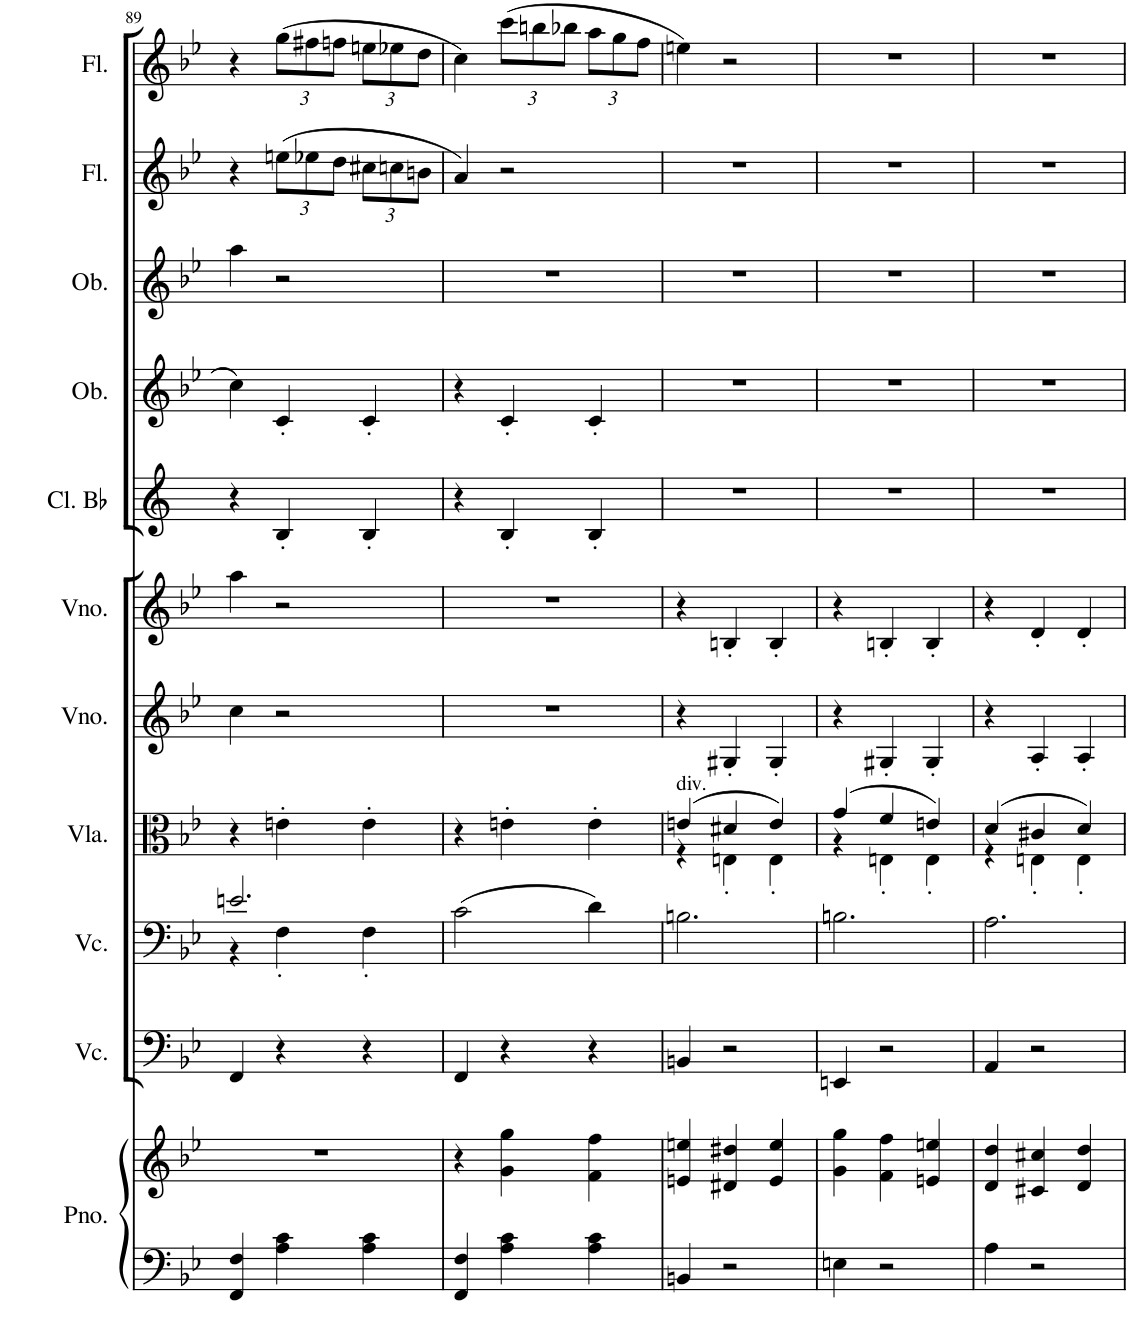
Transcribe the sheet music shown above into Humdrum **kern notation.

**kern	**kern	**kern	**kern	**kern	**kern	**kern	**kern	**kern	**kern	**kern	**kern
*part11	*part11	*part10	*part9	*part8	*part7	*part6	*part5	*part4	*part3	*part2	*part1
*staff12	*staff11	*staff10	*staff9	*staff8	*staff7	*staff6	*staff5	*staff4	*staff3	*staff2	*staff1
*I"Piano	*	*I"Violoncelo	*I"Violoncelo	*I"Viola	*I"Violino	*I"Violino	*I"Clarinete em Bb	*I"Oboé	*I"Oboé	*I"Flauta	*I"Flauta
*I'Pno.	*	*I'Vc.	*I'Vc.	*I'Vla.	*I'Vno.	*I'Vno.	*I'Cl. Bb	*I'Ob.	*I'Ob.	*I'Fl.	*I'Fl.
!!LO:PB:g=z
*clefF4	*clefG2	*clefF4	*clefF4	*clefC3	*clefG2	*clefG2	*clefG2	*clefG2	*clefG2	*clefG2	*clefG2
*	*	*	*	*	*	*	*Trd1c2	*	*	*	*
*k[b-e-]	*k[b-e-]	*k[b-e-]	*k[b-e-]	*k[b-e-]	*k[b-e-]	*k[b-e-]	*k[]	*k[b-e-]	*k[b-e-]	*k[b-e-]	*k[b-e-]
*M3/4	*M3/4	*M3/4	*M3/4	*M3/4	*M3/4	*M3/4	*M3/4	*M3/4	*M3/4	*M3/4	*M3/4
=89	=89	=89	=89	=89	=89	=89	=89	=89	=89	=89	=89
*	*	*	*^	*	*	*	*	*	*	*	*
4FF/ 4F/	2.r	4FF/	2.en/	4r	4r	4cc\	4aa\	4r	4cc\	4aa\	4r	4r
*	*	*	*	*	*	*	*	*	*	*	*Xbrackettup	*Xbrackettup
4A\ 4c\	.	4r	.	4F'\	4en'\	2r	2r	4B'/	4c'/	2r	(12een\L	(12gg\L
.	.	.	.	.	.	.	.	.	.	.	12ee-X\	12ff#X\
.	.	.	.	.	.	.	.	.	.	.	12dd\J	12ffn\J
4A\ 4c\	.	4r	.	4F'\	4e'\	.	.	4B'/	4c'/	.	12cc#X\L	12een\L
.	.	.	.	.	.	.	.	.	.	.	12ccn\	12ee-X\
.	.	.	.	.	.	.	.	.	.	.	12bn\J	12dd\J
*	*	*	*v	*v	*	*	*	*	*	*	*	*
=90	=90	=90	=90	=90	=90	=90	=90	=90	=90	=90	=90
4FF/ 4F/	4r	4FF/	(2c\	4r	2.r	2.r	4r	4r	2.r	4a/)	4cc\)
4A\ 4c\	4g\ 4gg\	4r	.	4en'\	.	.	4B'/	4c'/	.	2r	(12ccc\L
.	.	.	.	.	.	.	.	.	.	.	12bbn\
.	.	.	.	.	.	.	.	.	.	.	12bb-X\J
4A\ 4c\	4f\ 4ff\	4r	4d\)	4e'\	.	.	4B'/	4c'/	.	.	12aa\L
.	.	.	.	.	.	.	.	.	.	.	12gg\
.	.	.	.	.	.	.	.	.	.	.	12ff\J
=91	=91	=91	=91	=91	=91	=91	=91	=91	=91	=91	=91
*	*	*	*	*^	*	*	*	*	*	*	*
!	!	!	!	!LO:TX:a:t=div.	!	!	!	!	!	!	!	!
4BBn/	4en/ 4een/	4BBn/	2.Bn\	(4en/	4r	4r	4r	2.r	2.r	2.r	2.r	4een\)
2r	4d#X/ 4dd#X/	2r	.	4d#X/	4En'\	4G#X'/	4Bn'/	.	.	.	.	2r
.	4e/ 4ee/	.	.	4e/)	4E'\	4G#'/	4B'/	.	.	.	.	.
=92	=92	=92	=92	=92	=92	=92	=92	=92	=92	=92	=92	=92
4En\	4g\ 4gg\	4EEn/	2.Bn\	(4g/	4r	4r	4r	2.r	2.r	2.r	2.r	2.r
2r	4f\ 4ff\	2r	.	4f/	4En'\	4G#X'/	4Bn'/	.	.	.	.	.
.	4en/ 4een/	.	.	4en/)	4E'\	4G#'/	4B'/	.	.	.	.	.
=93	=93	=93	=93	=93	=93	=93	=93	=93	=93	=93	=93	=93
4A\	4d/ 4dd/	4AA/	2.A\	(4d/	4r	4r	4r	2.r	2.r	2.r	2.r	2.r
2r	4c#X/ 4cc#X/	2r	.	4c#X/	4En'\	4A'/	4d'/	.	.	.	.	.
.	4d/ 4dd/	.	.	4d/)	4E'\	4A'/	4d'/	.	.	.	.	.
*	*	*	*	*v	*v	*	*	*	*	*	*	*
=	=	=	=	=	=	=	=	=	=	=	=
*-	*-	*-	*-	*-	*-	*-	*-	*-	*-	*-	*-
